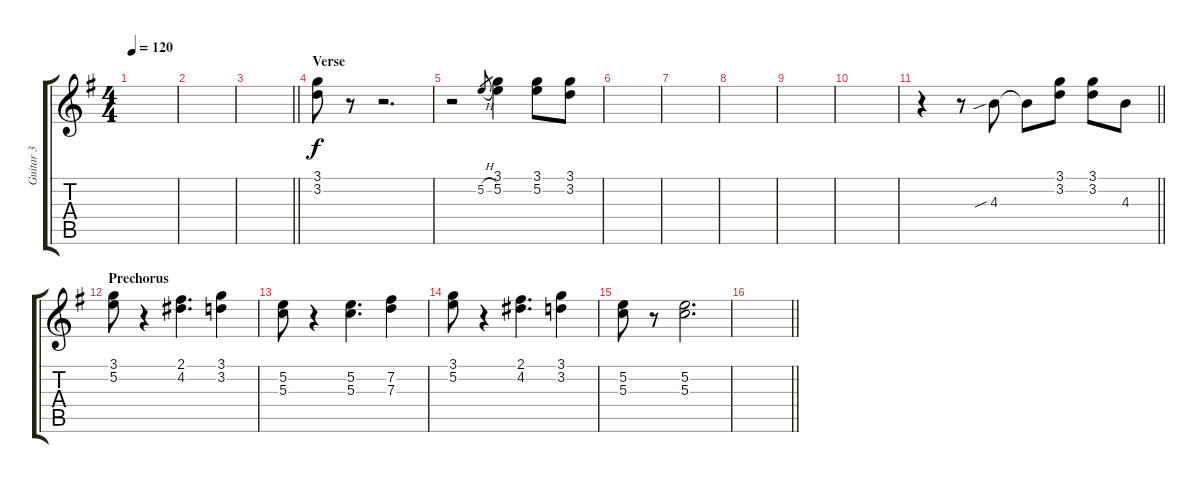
\track ("Guitar 3" "Guitar 3") {instrument overdrivenguitar}
\staff {score tabs}
\tuning (E4 B3 G3 D3 A2 E2) {hide}
\ts (4 4)
\tempo 120
\clef g2
\ks g
|
|
\barLineRight lightlight
|
\section ("" "Verse")
(3.1 3.2).8 r.8 r.2{d} |
r.2 5.2{h}.8{gr} (3.1 5.2).4 (3.1 5.2).8 (3.1 3.2).8 |
|
|
|
|
|
\barLineRight lightlight
r.4 r.8 4.3{sib}.8 4.3{t}.8 (3.1 3.2).8 (3.1 3.2).8 4.3.8 |
\section ("" "Prechorus")
(3.1 5.2).8 r.4 (2.1 4.2).4{d} (3.1 3.2).4 |
(5.2 5.3).8 r.4 (5.2 5.3).4{d} (7.2 7.3).4 |
(3.1 5.2).8 r.4 (2.1 4.2).4{d} (3.1 3.2).4 |
(5.2 5.3).8 r.8 (5.2 5.3).2{d} |
\barLineRight lightlight
